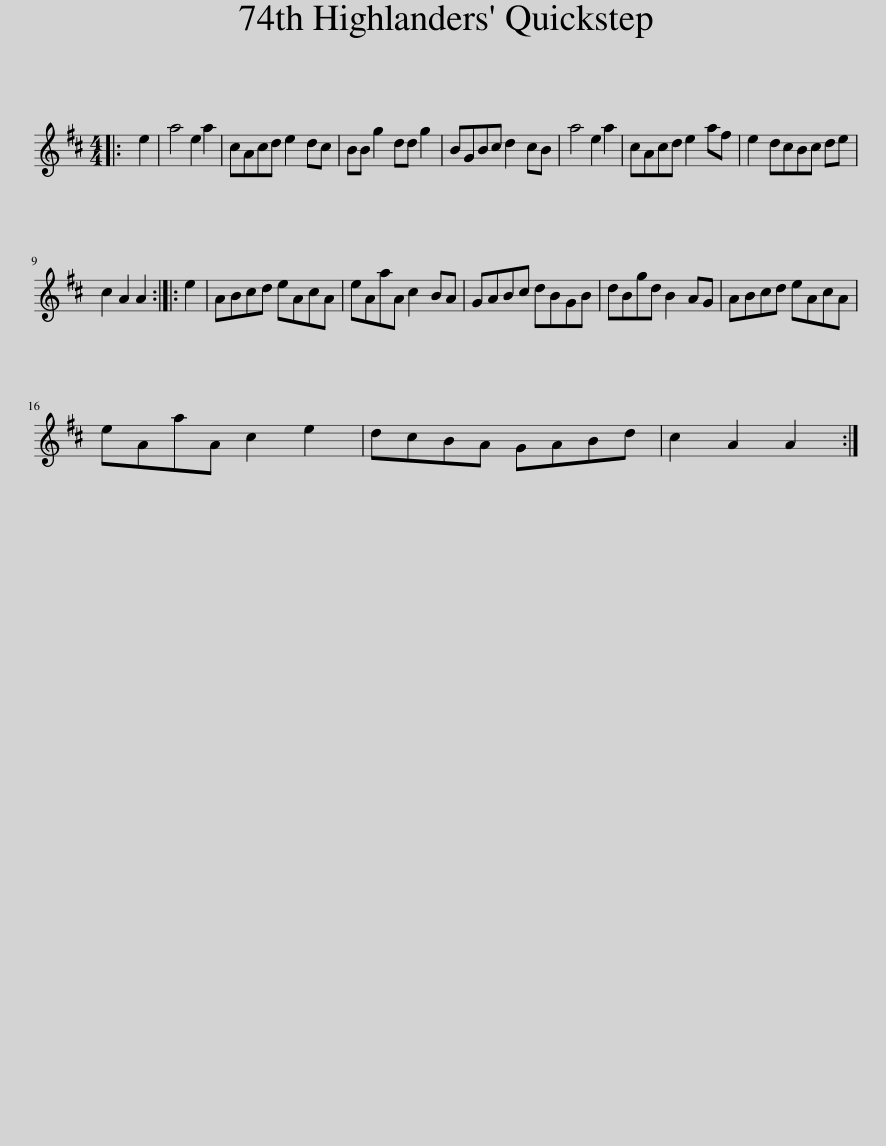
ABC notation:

X:1
L:1/8
M:4/4
I:linebreak $
K:D
V:1 treble
V:1
|: e2 | a4 e2 a2 | cAcd e2 dc | BB g2 dd g2 | BGBc d2 cB | %5
 a4 e2 a2 | cAcd e2 af | e2 dcBc de |$ c2 A2 A2 :: e2 | %10
 ABcd eAcA | eAaA c2 BA | GABc dBGB | dBgd B2 AG | ABcd eAcA |$ %15
 eAaA c2 e2 | dcBA GABd | c2 A2 A2 :| %18
